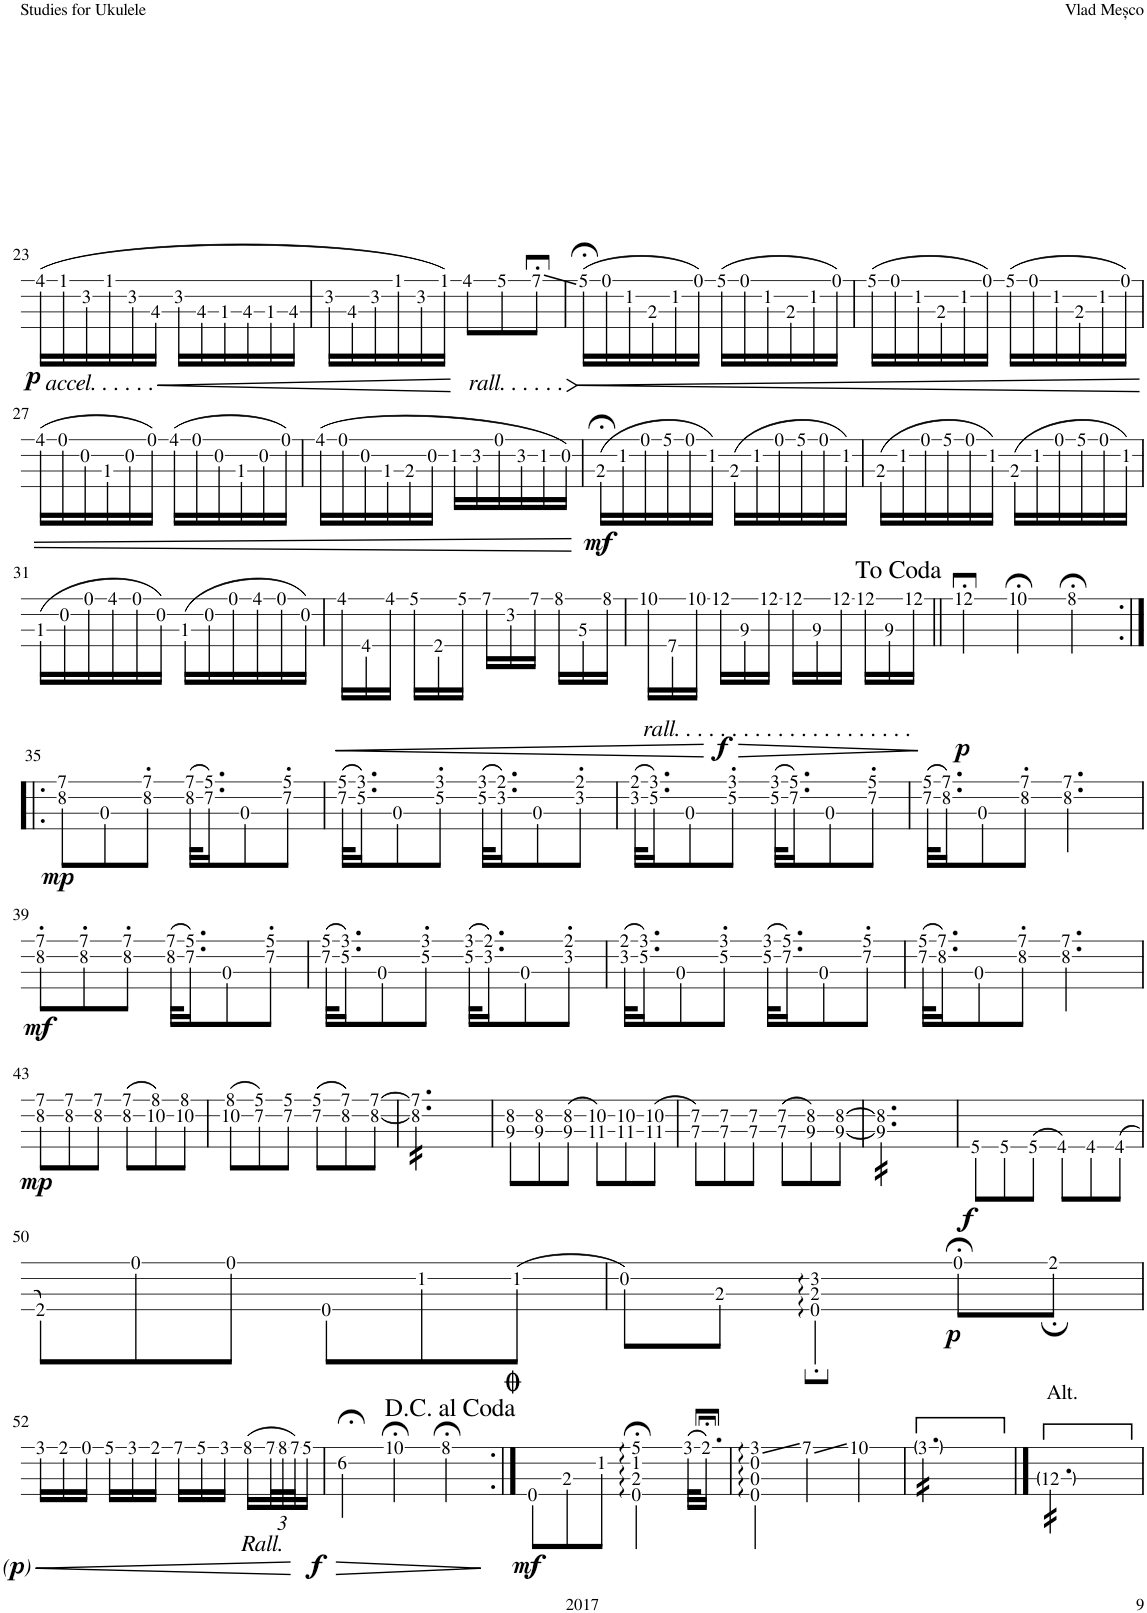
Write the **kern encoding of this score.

**kern	**dynam
*part1	*part1
*staff1	*staff1
*I"Lute	*
*I'Lt.	*
!!LO:PB:g=z
*	*
*k[]	*
*M6/8	*
=23	=23
!LO:TX:b:i:t=accel. . . . . .	!
!	!LO:DY:b
(16b\LL	p
16g#\	.
16f\	.
16g#\	.
16f\	.
16c#\JJ	.
16f\LL	.
16c#\	.
16B-\	.
16c#\	.
16B-\	.
16c#\JJ	.
=24	=24
16f\LL	.
16c#\	.
16f\	.
16g#\	.
16f\	.
16g#\JJ)	.
!LO:TX:b:i:t=rall. . . . . .	!
8b\L	.
8cc\	.
8dd;<\J	.
=25	=25
(16cc;<\LL	.
16g\	.
16e-\	.
16B\	.
16e-\	.
16g\JJ)	.
(16cc\LL	.
16g\	.
16e-\	.
16B\	.
16e-\	.
16g\JJ)	.
=26	=26
(16cc\LL	.
16g\	.
16e-\	.
16B\	.
16e-\	.
16g\JJ)	.
(16cc\LL	.
16g\	.
16e-\	.
16B\	.
16e-\	.
16g\JJ)	.
!!LO:LB:g=z
=27	=27
(16b\LL	.
16g\	.
16d\	.
16B-\	.
16d\	.
16g\JJ)	.
(16b\LL	.
16g\	.
16d\	.
16B-\	.
16d\	.
16g\JJ)	.
=28	=28
(16b\LL	.
16g\	.
16d\	.
16B-\	.
16B\	.
16d\JJ	.
16e-\LL	.
16f\	.
16g\	.
16f\	.
16e-\	.
16d\JJ)	.
=29	=29
!	!LO:DY:b
(16B;<\LL	mf
16e-\	.
16g\	.
16cc\	.
16g\	.
16e-\JJ)	.
(16B\LL	.
16e-\	.
16g\	.
16cc\	.
16g\	.
16e-\JJ)	.
=30	=30
(16B\LL	.
16e-\	.
16g\	.
16cc\	.
16g\	.
16e-\JJ)	.
(16B\LL	.
16e-\	.
16g\	.
16cc\	.
16g\	.
16e-\JJ)	.
!!LO:LB:g=z
=31	=31
(16B-\LL	.
16d\	.
16g\	.
16b\	.
16g\	.
16d\JJ)	.
(16B-\LL	.
16d\	.
16g\	.
16b\	.
16g\	.
16d\JJ)	.
=32	=32
16b\LL	.
16A\	.
16b\JJ	.
16cc\LL	.
16G\	.
16cc\JJ	.
16dd\LL	.
16f\	.
16dd\JJ	.
16ee-\LL	.
16d\	.
16ee-\JJ	.
=33	=33
!LO:TX:b:i:t=rall. . . . . . . . . . . . . . . . . . . . .	!
16ff\LL	.
16c\	.
16ff\JJ	.
!	!LO:DY:b
16gg\LL	f
16f#\	.
16gg\JJ	.
16gg\LL	.
16f#\	.
16gg\JJ	.
16gg\LL	.
16f#\	.
16gg\JJ	.
=34||	=34||
!	!LO:DY:b
4gg;<\	p
4ff;<\	.
4ee-;<\	.
!!LO:LB:g=z
=35:|!|:	=35:|!|:
!	!LO:DY:b
8b-\ 8dd\L	mp
8A\	.
8b-\' 8dd\'J	.
(32b-\ 32dd\KLL	.
16.a\ 16.cc\J)	.
8A\	.
8a\' 8cc\'J	.
=36	=36
(32a\ 32cc\KLL	.
16.g\ 16.b-\J)	.
8A\	.
8g\' 8b-\'J	.
(32g\ 32b-\KLL	.
16.f\ 16.a\J)	.
8A\	.
8f\' 8a\'J	.
=37	=37
(32f\ 32a\KLL	.
16.g\ 16.b-\J)	.
8A\	.
8g\' 8b-\'J	.
(32g\ 32b-\KLL	.
16.a\ 16.cc\J)	.
8A\	.
8a\' 8cc\'J	.
=38	=38
(32a\ 32cc\KLL	.
16.b-\ 16.dd\J)	.
8A\	.
8b-\' 8dd\'J	.
4.b-\ 4.dd\	.
!!LO:LB:g=z
=39	=39
!	!LO:DY:b
8b-\' 8dd\'L	mf
8b-\' 8dd\'	.
8b-\' 8dd\'J	.
(32b-\ 32dd\KLL	.
16.a\ 16.cc\J)	.
8A\	.
8a\' 8cc\'J	.
=40	=40
(32a\ 32cc\KLL	.
16.g\ 16.b-\J)	.
8A\	.
8g\' 8b-\'J	.
(32g\ 32b-\KLL	.
16.f\ 16.a\J)	.
8A\	.
8f\' 8a\'J	.
=41	=41
(32f\ 32a\KLL	.
16.g\ 16.b-\J)	.
8A\	.
8g\' 8b-\'J	.
(32g\ 32b-\KLL	.
16.a\ 16.cc\J)	.
8A\	.
8a\' 8cc\'J	.
=42	=42
(32a\ 32cc\KLL	.
16.b-\ 16.dd\J)	.
8A\	.
8b-\' 8dd\'J	.
4.b-\ 4.dd\	.
!!LO:LB:g=z
=43	=43
!	!LO:DY:b
8b-\ 8dd\L	mp
8b-\ 8dd\	.
8b-\ 8dd\J	.
(8b-\ 8dd\L	.
8cc\ 8ee-\)	.
8cc\ 8ee-\J	.
=44	=44
(8cc\ 8ee-\L	.
8a\ 8cc\)	.
8a\ 8cc\J	.
(8a\ 8cc\L	.
8b-\ 8dd\)	.
[8b-\ [8dd\J	.
=45	=45
2.b-\] 2.dd\]	.
=46	=46
8f#\ 8b-\L	.
8f#\ 8b-\	.
(8f#\ 8b-\J	.
8g#\ 8cc\L)	.
8g#\ 8cc\	.
(8g#\ 8cc\J	.
=47	=47
8e\ 8a\L)	.
8e\ 8a\	.
8e\ 8a\J	.
(8e\ 8a\L	.
8f#\ 8b-\)	.
[8f#\ [8b-\J	.
=48	=48
2.f#\] 2.b-\]	.
=49	=49
!	!LO:DY:b
8B-\L	f
8B-\	.
(8B-\J	.
8A\L)	.
8A\	.
(8A\J	.
!!LO:LB:g=z
=50	=50
8G\L)	.
8g\	.
8g\J	.
8F\L	.
8e-\	.
(8e-\J	.
=51	=51
8d\L)	.
8B\J	.
4F\; 4B\; 4f\;	.
!	!LO:DY:b
8g;<\L	p
8a;\J	.
!!LO:LB:g=z
=52	=52
!	!LO:DY:b
!	!LO:DY:n=1:b
!	!LO:DY:n=2:b
16b-\LL	other-dynamics p other-dynamics
16a\	.
16g\JJ	.
16cc\LL	.
16b-\	.
16a\JJ	.
16dd\LL	.
16cc\	.
16b-\JJ	.
!LO:TX:b:i:t=Rall.	!
(16ee-\LL	.
*Xbrackettup	*
48dd\L	.
48ee-\	.
48dd\J)	.
16cc\JJ	.
=53	=53
!	!LO:DY:b
4g#;<\	f
4ff;<\	.
4ee-;<\	.
=54:|!	=54:|!
!	!LO:DY:b
8F\L	mf
8B\	.
8e-\J	.
4F\;< 4B\;< 4e-\;< 4cc\;<	.
(32b-\KLL	.
16.a;<\JJ)	.
=55	=55
4F\ 4A\ 4d\ 4b-\	.
4dd\	.
4ff\	.
=56	=56
!LO:N:head=diamond	!
2.b-\	.
==57	==57
!LO:TX:a:t=Alt.	!
2.a\	.
=	=
*-	*-
